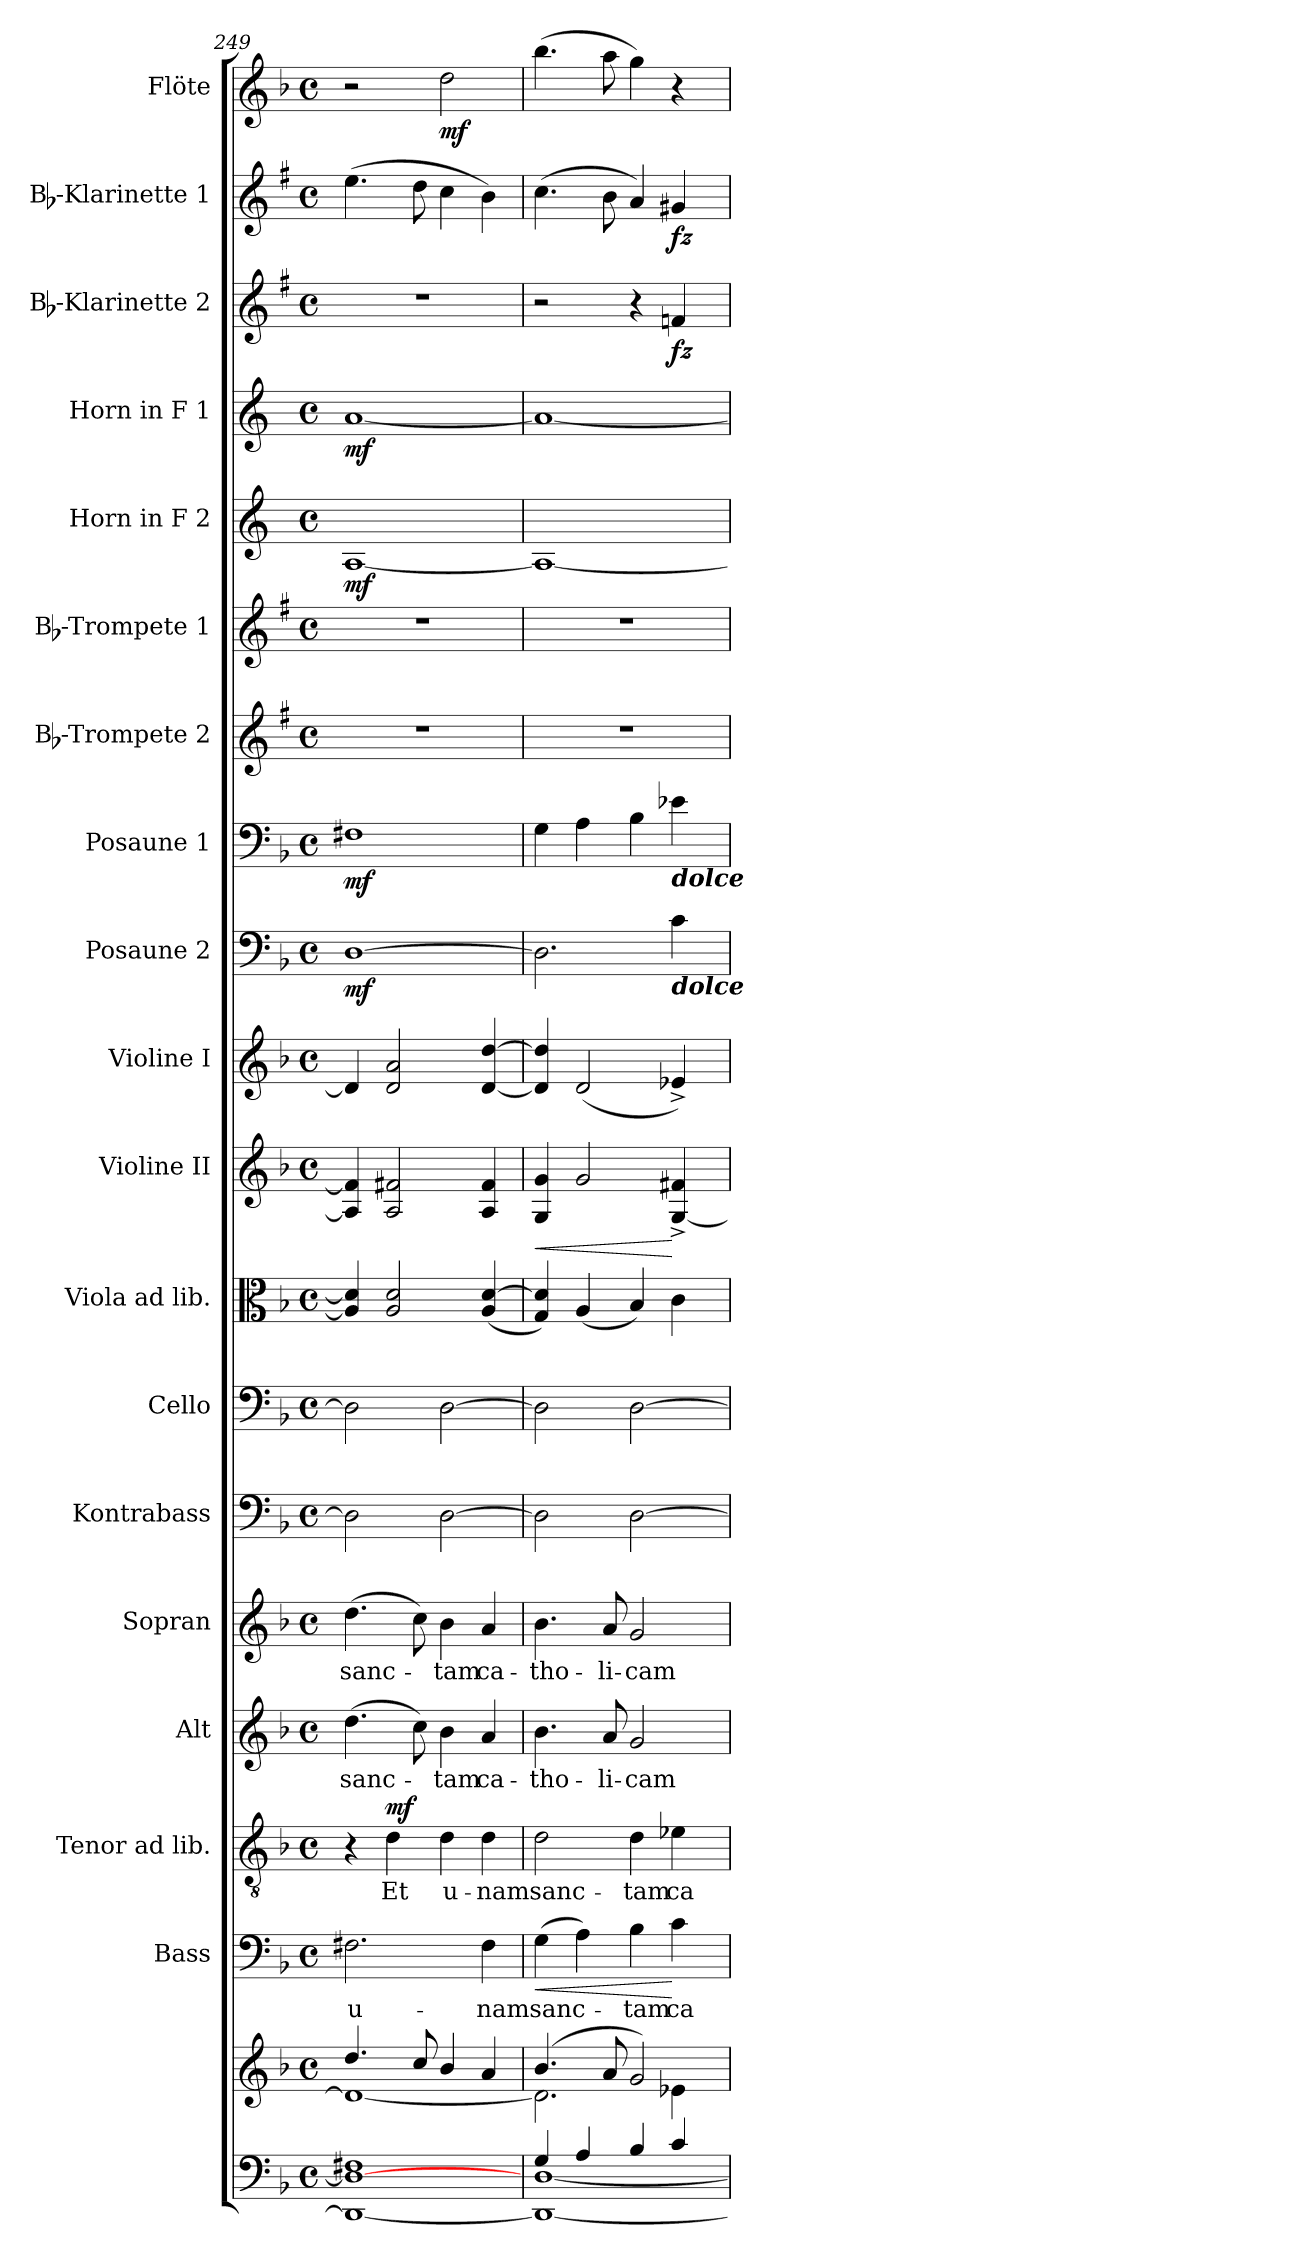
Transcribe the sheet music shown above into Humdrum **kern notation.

**kern	**kern	**kern	**text	**dynam	**kern	**text	**dynam	**kern	**text	**kern	**text	**kern	**kern	**kern	**kern	**dynam	**kern	**kern	**dynam	**kern	**dynam	**kern	**kern	**kern	**dynam	**kern	**dynam	**kern	**dynam	**kern	**dynam	**kern	**dynam
*part19	*part19	*part18	*part18	*part18	*part17	*part17	*part17	*part16	*part16	*part15	*part15	*part14	*part13	*part12	*part11	*part11	*part10	*part9	*part9	*part8	*part8	*part7	*part6	*part5	*part5	*part4	*part4	*part3	*part3	*part2	*part2	*part1	*part1
*staff20	*staff19	*staff18	*staff18	*staff18	*staff17	*staff17	*staff17	*staff16	*staff16	*staff15	*staff15	*staff14	*staff13	*staff12	*staff11	*staff11	*staff10	*staff9	*staff9	*staff8	*staff8	*staff7	*staff6	*staff5	*staff5	*staff4	*staff4	*staff3	*staff3	*staff2	*staff2	*staff1	*staff1
*	*	*I"Bass	*	*	*I"Tenor ad lib.	*	*	*I"Alt	*	*I"Sopran	*	*I"Kontrabass	*I"Cello	*I"Viola ad lib.	*I"Violine II	*	*I"Violine I	*I"Posaune 2	*	*I"Posaune 1	*	*I"Bb-Trompete 2	*I"Bb-Trompete 1	*I"Horn in F 2	*	*I"Horn in F 1	*	*I"Bb-Klarinette 2	*	*I"Bb-Klarinette 1	*	*I"Flöte	*
*	*	*I'B.	*	*	*I'T.	*	*	*I'A.	*	*I'S.	*	*I'Kb.	*	*I'Vla.	*I'Vl. II	*	*I'Vl. I	*I'Pos. 2	*	*I'Pos. 1	*	*I'Bb Trp. 2	*I'Bb Trp. 1	*	*	*	*	*I'Bb Kl. 2	*	*I'Bb Kl. 1	*	*I'Fl.	*
*clefF4	*clefG2	*clefF4	*	*	*clefGv2	*	*	*clefG2	*	*clefG2	*	*clefF4	*clefF4	*clefC3	*clefG2	*	*clefG2	*clefF4	*	*clefF4	*	*clefG2	*clefG2	*clefG2	*	*clefG2	*	*clefG2	*	*clefG2	*	*clefG2	*
*	*	*	*	*	*	*	*	*	*	*	*	*ITrd7c12	*	*	*	*	*	*	*	*	*	*ITrd1c2	*ITrd1c2	*ITrd4c7	*	*ITrd4c7	*	*ITrd1c2	*	*ITrd1c2	*	*	*
*k[b-]	*k[b-]	*k[b-]	*	*	*k[b-]	*	*	*k[b-]	*	*k[b-]	*	*k[b-]	*k[b-]	*k[b-]	*k[b-]	*	*k[b-]	*k[b-]	*	*k[b-]	*	*k[b-]	*k[b-]	*k[b-]	*	*k[b-]	*	*k[b-]	*	*k[b-]	*	*k[b-]	*
*F:	*F:	*F:	*	*	*F:	*	*	*F:	*	*F:	*	*F:	*F:	*F:	*F:	*	*F:	*F:	*	*F:	*	*F:	*F:	*F:	*	*F:	*	*F:	*	*F:	*	*F:	*
*M4/4	*M4/4	*M4/4	*	*	*M4/4	*	*	*M4/4	*	*M4/4	*	*M4/4	*M4/4	*M4/4	*M4/4	*	*M4/4	*M4/4	*	*M4/4	*	*M4/4	*M4/4	*M4/4	*	*M4/4	*	*M4/4	*	*M4/4	*	*M4/4	*
*met(c)	*met(c)	*met(c)	*	*	*met(c)	*	*	*met(c)	*	*met(c)	*	*met(c)	*met(c)	*met(c)	*met(c)	*	*met(c)	*met(c)	*	*met(c)	*	*met(c)	*met(c)	*met(c)	*	*met(c)	*	*met(c)	*	*met(c)	*	*met(c)	*
=249	=249	=249	=249	=249	=249	=249	=249	=249	=249	=249	=249	=249	=249	=249	=249	=249	=249	=249	=249	=249	=249	=249	=249	=249	=249	=249	=249	=249	=249	=249	=249	=249	=249
*^	*^	*	*	*	*	*	*	*	*	*	*	*	*	*	*	*	*	*	*	*	*	*	*	*	*	*	*	*	*	*	*	*	*
!	!	!	!	!	!LO:LY:b	!	!	!	!	!	!LO:LY:b	!	!LO:LY:b	!	!	!	!	!	!	!	!LO:DY:b	!	!LO:DY:b	!	!	!	!LO:DY:b	!	!LO:DY:b	!	!	!	!	!	!
1D_ 1F#X	1DD_	4.dd/	1d_	2.F#X\	u-	.	4r	.	.	(>4.dd\	sanc-	(>4.dd\	sanc-	2DD\]	2D\]	4A/] 4d/]	4A/] 4f#/]	.	4d/]	[1D	mf	1F#X	mf	1r	1r	[1D	mf	[1d	mf	1r	.	(>4.dd\	.	2r	.
!	!	!	!	!	!	!	!	!LO:LY:b	!LO:DY:a	!	!	!	!	!	!	!	!	!	!	!	!	!	!	!	!	!	!	!	!	!	!	!	!	!	!
.	.	.	.	.	.	.	4d\	Et	mf	.	.	.	.	.	.	2A/ 2d/	2A/ 2f#X/	.	2d/ 2a/	.	.	.	.	.	.	.	.	.	.	.	.	.	.	.	.
.	.	8cc/	.	.	.	.	.	.	.	8cc\)	.	8cc\)	.	.	.	.	.	.	.	.	.	.	.	.	.	.	.	.	.	.	.	8cc\	.	.	.
!	!	!	!	!	!	!	!	!LO:LY:b	!	!	!LO:LY:b	!	!LO:LY:b	!	!	!	!	!	!	!	!	!	!	!	!	!	!	!	!	!	!	!	!	!	!LO:DY:b
.	.	4b-/	.	.	.	.	4d\	u-	.	4b-\	-tam	4b-\	-tam	[2DD\	[2D\	.	.	.	.	.	.	.	.	.	.	.	.	.	.	.	.	4b-\	.	2dd\	mf
!	!	!	!	!	!LO:LY:b	!	!	!LO:LY:b	!	!	!LO:LY:b	!	!LO:LY:b	!	!	!	!	!	!	!	!	!	!	!	!	!	!	!	!	!	!	!	!	!	!
.	.	4a/	.	4F#\	-nam	.	4d\	-nam	.	4a/	ca-	4a/	ca-	.	.	(<4A/ [>4d/	4A/ 4f#/	.	[4d/ [4dd/	.	.	.	.	.	.	.	.	.	.	.	.	4a\)	.	.	.
=250	=250	=250	=250	=250	=250	=250	=250	=250	=250	=250	=250	=250	=250	=250	=250	=250	=250	=250	=250	=250	=250	=250	=250	=250	=250	=250	=250	=250	=250	=250	=250	=250	=250	=250	=250
!	!	!	!	!	!LO:LY:b	!LO:HP:b	!	!LO:LY:b	!	!	!LO:LY:b	!	!LO:LY:b	!	!	!	!	!LO:HP:b	!	!	!	!	!	!	!	!	!	!	!	!	!	!	!	!	!
4G/	1DD_ [<1D	(4.b-/	2.d\]	(>4G\	sanc-	<	2d\	sanc-	.	4.b-\	-tho-	4.b-\	-tho-	2DD\]	2D\]	4G/ 4d/])	4G/ 4g/	<	4d/] 4dd/]	2.D\]	.	4G\	.	1r	1r	1D_	.	1d_	.	2r	.	(>4.b-\	.	(>4.bb-\	.
4A/	.	.	.	4A\)	.	.	.	.	.	.	.	.	.	.	.	(<4A/	2g/	.	(<2d/	.	.	4A\	.	.	.	.	.	.	.	.	.	.	.	.	.
!	!	!	!	!	!	!	!	!	!	!	!LO:LY:b	!	!LO:LY:b	!	!	!	!	!	!	!	!	!	!	!	!	!	!	!	!	!	!	!	!	!	!
.	.	8a/	.	.	.	.	.	.	.	8a/	-li-	8a/	-li-	.	.	.	.	.	.	.	.	.	.	.	.	.	.	.	.	.	.	8a\	.	8aa\	.
!	!	!	!	!	!LO:LY:b	!	!	!LO:LY:b	!	!	!LO:LY:b	!	!LO:LY:b	!	!	!	!	!	!	!	!	!	!	!	!	!	!	!	!	!	!	!	!	!	!
4B-/	.	2g/)	.	4B-\	-tam	.	4d\	-tam	.	2g/	-cam	2g/	-cam	[2DD\	[2D\	4B-/)	.	.	.	.	.	4B-\	.	.	.	.	.	.	.	4r	.	4g/)	.	4gg\)	.
!	!	!	!	!	!	!	!	!	!	!	!	!	!	!	!	!	!	!	!	!	!	!LO:TX:b:Bi:t=dolce	!	!	!	!	!	!	!	!	!	!	!	!	!
!	!	!	!	!	!	!	!	!	!	!	!	!	!	!	!	!	!	!	!	!LO:TX:b:Bi:t=dolce	!	!	!	!	!	!	!	!	!	!	!	!	!	!	!
!	!	!	!	!	!LO:LY:b	!	!	!LO:LY:b	!	!	!	!	!	!	!	!	!	!	!	!	!	!	!	!	!	!	!	!	!	!	!LO:DY:b	!	!LO:DY:b	!	!
4c/	.	.	4e-X\	4c\	ca-	[	4e-X\	ca-	.	.	.	.	.	.	.	4c\	[4G/^< 4f#X/^<	[	4e-X^</)	4c\	.	4e-X\	.	.	.	.	.	.	.	4e-X/	fz	4f#X/	fz	4r	.
*v	*v	*	*	*	*	*	*	*	*	*	*	*	*	*	*	*	*	*	*	*	*	*	*	*	*	*	*	*	*	*	*	*	*	*	*
*	*v	*v	*	*	*	*	*	*	*	*	*	*	*	*	*	*	*	*	*	*	*	*	*	*	*	*	*	*	*	*	*	*	*	*
=	=	=	=	=	=	=	=	=	=	=	=	=	=	=	=	=	=	=	=	=	=	=	=	=	=	=	=	=	=	=	=	=	=
*-	*-	*-	*-	*-	*-	*-	*-	*-	*-	*-	*-	*-	*-	*-	*-	*-	*-	*-	*-	*-	*-	*-	*-	*-	*-	*-	*-	*-	*-	*-	*-	*-	*-
